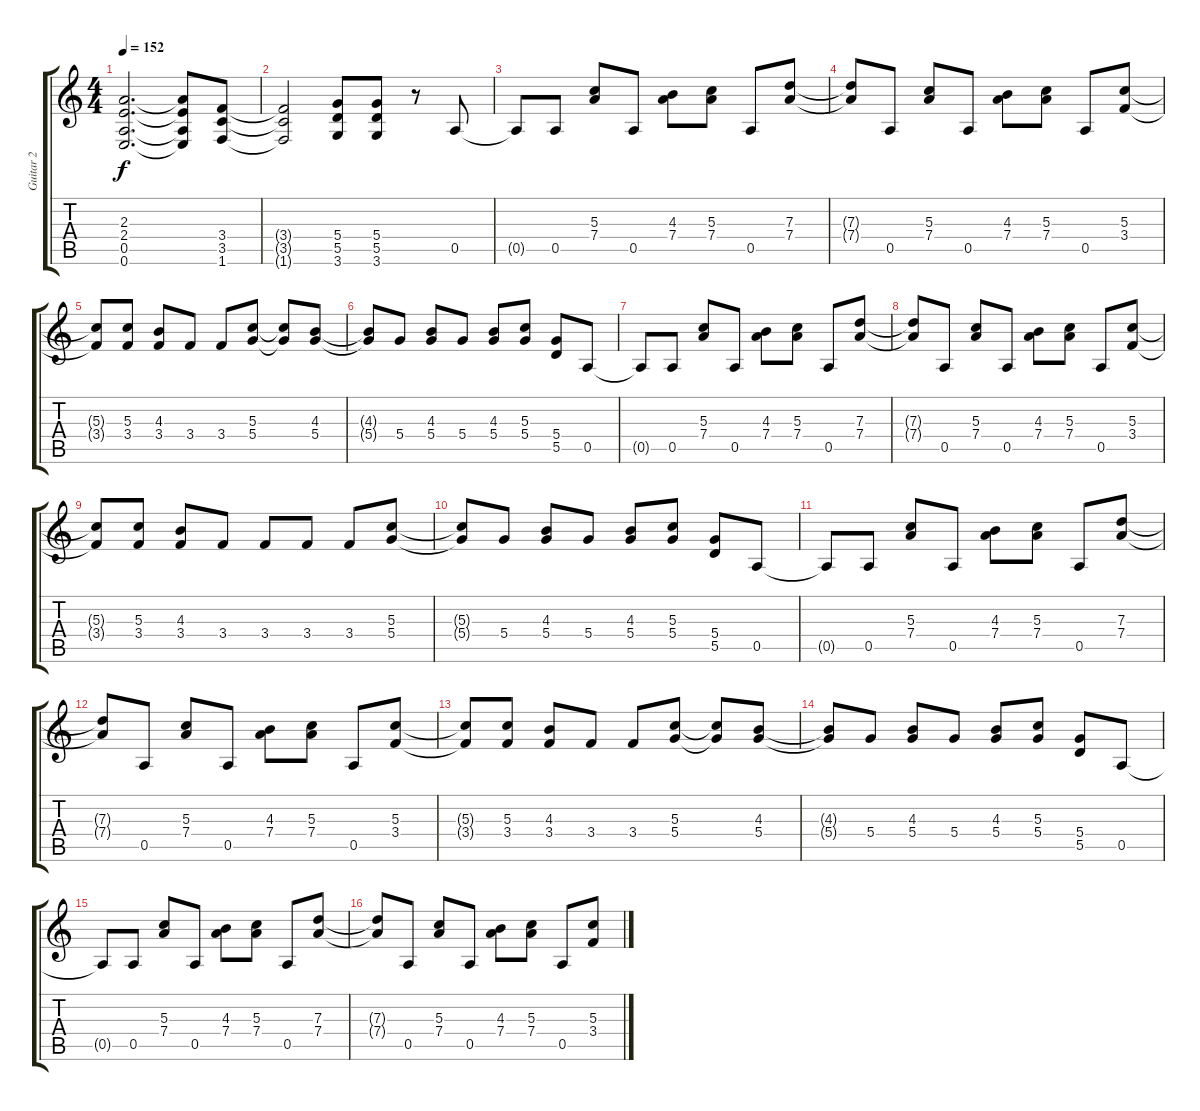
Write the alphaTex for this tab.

\track ("Guitar 2" "Guitar 2") {instrument overdrivenguitar}
\staff {score tabs}
\tuning (E4 B3 G3 D3 A2 E2) {hide}
\ts (4 4)
\tempo 152
\clef g2
\ks c
(2.3{t} 2.4{t} 0.5{t} 0.6).2{d dy f} (2.3{t} 2.4{t} 0.5{t} 0.6{t}).8 (3.4 3.5 1.6).8 |
(3.4{t} 3.5{t} 1.6{t}).2 (5.4 5.5 3.6).8 (5.4 5.5 3.6).8 r.8 0.5.8 |
0.5{t}.8 0.5.8 (5.3 7.4).8 0.5.8 (4.3 7.4).8 (5.3 7.4).8 0.5.8 (7.3 7.4).8 |
(7.3{t} 7.4{t}).8 0.5.8 (5.3 7.4).8 0.5.8 (4.3 7.4).8 (5.3 7.4).8 0.5.8 (5.3 3.4).8 |
(5.3{t} 3.4{t}).8 (5.3 3.4).8 (4.3 3.4).8 3.4.8 3.4.8 (5.3 5.4).8 (5.3{t} 5.4{t}).8 (4.3 5.4).8 |
(4.3{t} 5.4{t}).8 5.4.8 (4.3 5.4).8 5.4.8 (4.3 5.4).8 (5.3 5.4).8 (5.4 5.5).8 0.5.8 |
0.5{t}.8 0.5.8 (5.3 7.4).8 0.5.8 (4.3 7.4).8 (5.3 7.4).8 0.5.8 (7.3 7.4).8 |
(7.3{t} 7.4{t}).8 0.5.8 (5.3 7.4).8 0.5.8 (4.3 7.4).8 (5.3 7.4).8 0.5.8 (5.3 3.4).8 |
(5.3{t} 3.4{t}).8 (5.3 3.4).8 (4.3 3.4).8 3.4.8 3.4.8 3.4.8 3.4.8 (5.3 5.4).8 |
(5.3{t} 5.4{t}).8 5.4.8 (4.3 5.4).8 5.4.8 (4.3 5.4).8 (5.3 5.4).8 (5.4 5.5).8 0.5.8 |
0.5{t}.8 0.5.8 (5.3 7.4).8 0.5.8 (4.3 7.4).8 (5.3 7.4).8 0.5.8 (7.3 7.4).8 |
(7.3{t} 7.4{t}).8 0.5.8 (5.3 7.4).8 0.5.8 (4.3 7.4).8 (5.3 7.4).8 0.5.8 (5.3 3.4).8 |
(5.3{t} 3.4{t}).8 (5.3 3.4).8 (4.3 3.4).8 3.4.8 3.4.8 (5.3 5.4).8 (5.3{t} 5.4{t}).8 (4.3 5.4).8 |
(4.3{t} 5.4{t}).8 5.4.8 (4.3 5.4).8 5.4.8 (4.3 5.4).8 (5.3 5.4).8 (5.4 5.5).8 0.5.8 |
0.5{t}.8 0.5.8 (5.3 7.4).8 0.5.8 (4.3 7.4).8 (5.3 7.4).8 0.5.8 (7.3 7.4).8 |
(7.3{t} 7.4{t}).8 0.5.8 (5.3 7.4).8 0.5.8 (4.3 7.4).8 (5.3 7.4).8 0.5.8 (5.3 3.4).8
